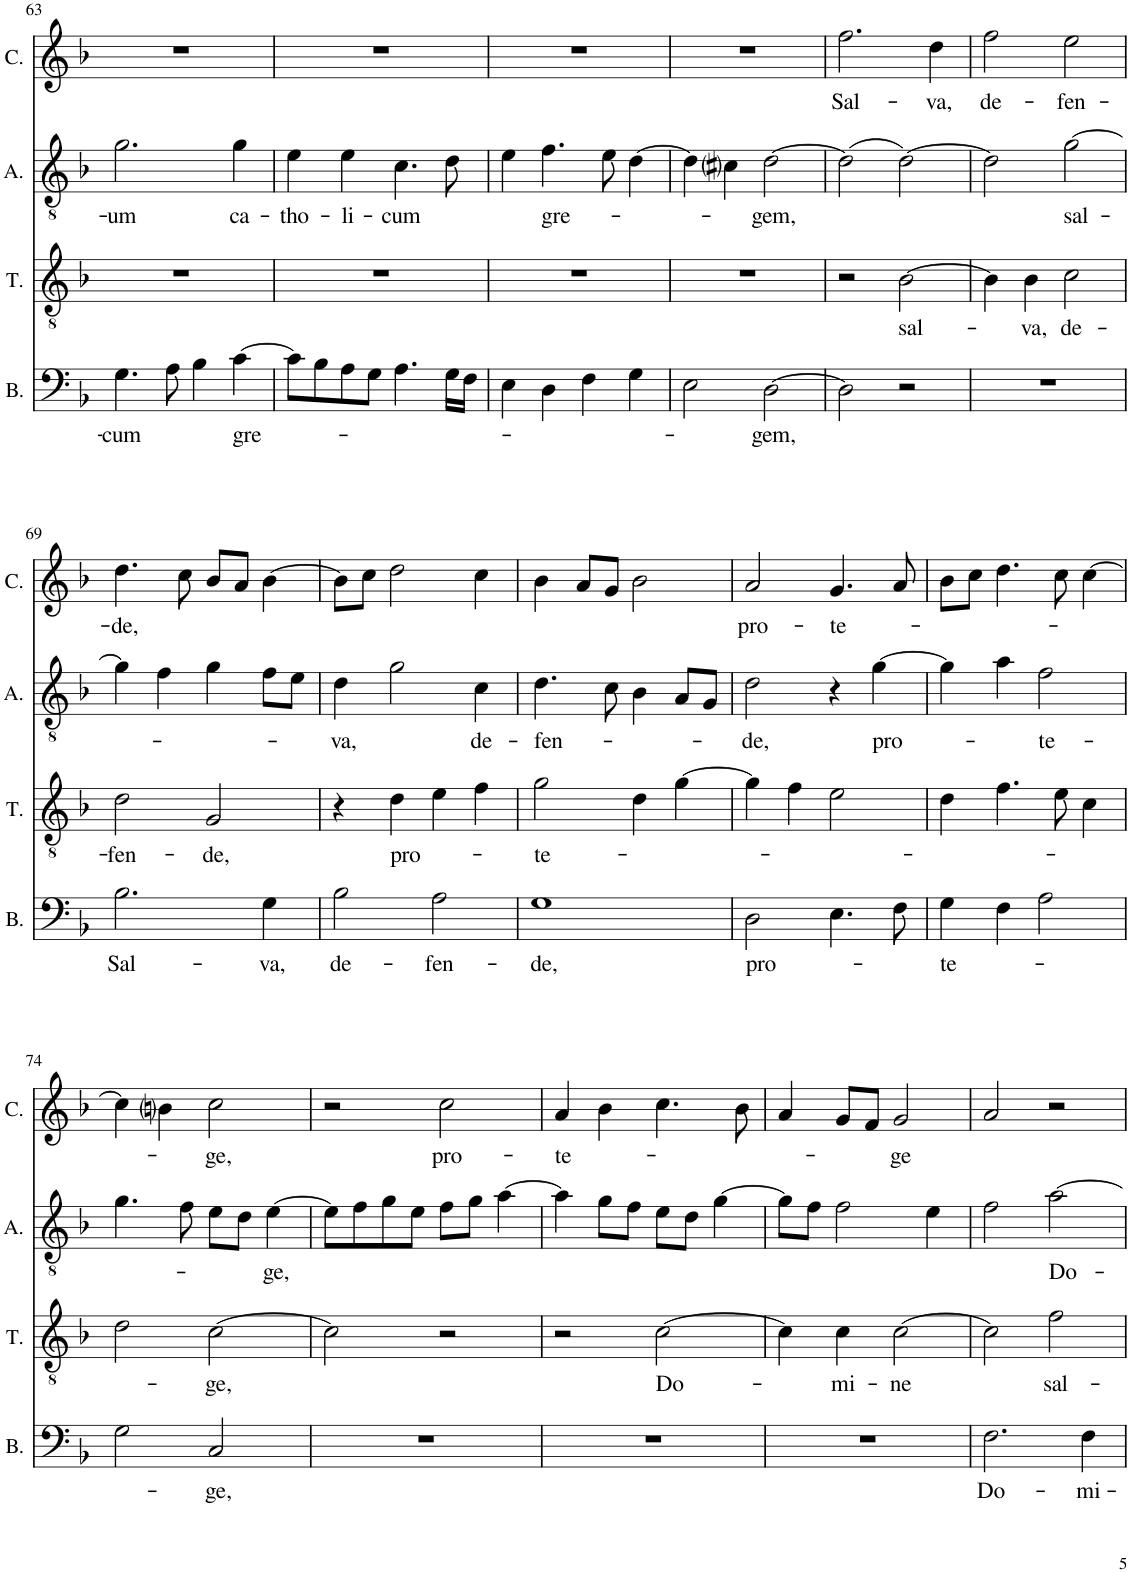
**kern	**text	**kern	**text	**kern	**text	**kern	**text
*part4	*part4	*part3	*part3	*part2	*part2	*part1	*part1
*staff4	*staff4	*staff3	*staff3	*staff2	*staff2	*staff1	*staff1
*I"Bassus	*	*I"Tenor	*	*I"Altus	*	*I"Cantus	*
*I'B.	*	*I'T.	*	*I'A.	*	*I'C.	*
!!LO:PB:g=z
*clefF4	*	*clefGv2	*	*clefGv2	*	*clefG2	*
*k[b-]	*	*k[b-]	*	*k[b-]	*	*k[b-]	*
*M2/2	*	*M2/2	*	*M2/2	*	*M2/2	*
*met(c|)	*	*met(c|)	*	*met(c|)	*	*met(c|)	*
=63	=63	=63	=63	=63	=63	=63	=63
!	!LO:LY:b	!	!	!	!LO:LY:b	!	!
4.G\	-cum	1r	.	2.g\	-um	1r	.
8A\	.	.	.	.	.	.	.
4B-\	.	.	.	.	.	.	.
!	!LO:LY:b	!	!	!	!LO:LY:b	!	!
[4c\	gre-	.	.	4g\	ca-	.	.
=64	=64	=64	=64	=64	=64	=64	=64
!	!	!	!	!	!LO:LY:b	!	!
8c\L]	.	1r	.	4e\	-tho-	1r	.
8B-\	.	.	.	.	.	.	.
!	!	!	!	!	!LO:LY:b	!	!
8A\	.	.	.	4e\	-li-	.	.
8G\J	.	.	.	.	.	.	.
!	!	!	!	!	!LO:LY:b	!	!
4.A\	.	.	.	4.c\	-cum	.	.
16G\LL	.	.	.	8d\	.	.	.
16F\JJ	.	.	.	.	.	.	.
=65	=65	=65	=65	=65	=65	=65	=65
4E\	.	1r	.	4e\	.	1r	.
!	!	!	!	!	!LO:LY:b	!	!
4D\	.	.	.	4.f\	gre-	.	.
4F\	.	.	.	.	.	.	.
.	.	.	.	8e\	.	.	.
4G\	.	.	.	[4d\	.	.	.
=66	=66	=66	=66	=66	=66	=66	=66
2E\	.	1r	.	4d\]	.	1r	.
.	.	.	.	4c#i\	.	.	.
!	!LO:LY:b	!	!	!	!LO:LY:b	!	!
[2D\	-gem,	.	.	[2d\	-gem,	.	.
=67	=67	=67	=67	=67	=67	=67	=67
!	!	!	!	!	!	!	!LO:LY:b
2D\]	.	2r	.	(2d\]	.	2.ff\	Sal-
!	!	!	!LO:LY:b	!	!	!	!
2r	.	[2B-\	sal-	[2d\)	.	.	.
!	!	!	!	!	!	!	!LO:LY:b
.	.	.	.	.	.	4dd\	-va,
=68	=68	=68	=68	=68	=68	=68	=68
!	!	!	!	!	!	!	!LO:LY:b
1r	.	4B-\]	.	2d\]	.	2ff\	de-
!	!	!	!LO:LY:b	!	!	!	!
.	.	4B-\	-va,	.	.	.	.
!	!	!	!LO:LY:b	!	!LO:LY:b	!	!LO:LY:b
.	.	2c\	de-	[2g\	sal-	2ee\	-fen-
!!LO:LB:g=z
=69	=69	=69	=69	=69	=69	=69	=69
!	!LO:LY:b	!	!LO:LY:b	!	!	!	!LO:LY:b
2.B-\	Sal-	2d\	-fen-	4g\]	.	4.dd\	-de,
.	.	.	.	4f\	.	.	.
.	.	.	.	.	.	8cc\	.
!	!	!	!LO:LY:b	!	!	!	!
.	.	2G/	-de,	4g\	.	8b-/L	.
.	.	.	.	.	.	8a/J	.
!	!LO:LY:b	!	!	!	!	!	!
4G\	-va,	.	.	8f\L	.	[4b-\	.
.	.	.	.	8e\J	.	.	.
=70	=70	=70	=70	=70	=70	=70	=70
!	!LO:LY:b	!	!	!	!LO:LY:b	!	!
2B-\	de-	4r	.	4d\	-va,	8b-\L]	.
.	.	.	.	.	.	8cc\J	.
!	!	!	!LO:LY:b	!	!	!	!
.	.	4d\	pro-	2g\	.	2dd\	.
!	!LO:LY:b	!	!	!	!	!	!
2A\	-fen-	4e\	.	.	.	.	.
!	!	!	!	!	!LO:LY:b	!	!
.	.	4f\	.	4c\	de-	4cc\	.
=71	=71	=71	=71	=71	=71	=71	=71
!	!LO:LY:b	!	!LO:LY:b	!	!LO:LY:b	!	!
1G	-de,	2g\	te-	4.d\	-fen-	4b-\	.
.	.	.	.	.	.	8a/L	.
.	.	.	.	8c\	.	8g/J	.
.	.	4d\	.	4B-\	.	2b-\	.
.	.	[4g\	.	8A/L	.	.	.
.	.	.	.	8G/J	.	.	.
=72	=72	=72	=72	=72	=72	=72	=72
!	!LO:LY:b	!	!	!	!LO:LY:b	!	!LO:LY:b
2D\	pro-	4g\]	.	2d\	-de,	2a/	pro-
.	.	4f\	.	.	.	.	.
!	!	!	!	!	!	!	!LO:LY:b
4.E\	.	2e\	.	4r	.	4.g/	-te-
!	!	!	!	!	!LO:LY:b	!	!
.	.	.	.	[4g\	pro-	.	.
8F\	.	.	.	.	.	8a/	.
=73	=73	=73	=73	=73	=73	=73	=73
!	!LO:LY:b	!	!	!	!	!	!
4G\	-te-	4d\	.	4g\]	.	8b-\L	.
.	.	.	.	.	.	8cc\J	.
4F\	.	4.f\	.	4a\	.	4.dd\	.
!	!	!	!	!	!LO:LY:b	!	!
2A\	.	.	.	2f\	-te-	.	.
.	.	8e\	.	.	.	8cc\	.
.	.	4c\	.	.	.	[4cc\	.
!!LO:LB:g=z
=74	=74	=74	=74	=74	=74	=74	=74
2G\	.	2d\	.	4.g\	.	4cc\]	.
.	.	.	.	.	.	4bni\	.
.	.	.	.	8f\	.	.	.
!	!LO:LY:b	!	!LO:LY:b	!	!	!	!LO:LY:b
2C/	-ge,	[2c\	-ge,	8e\L	.	2cc\	-ge,
.	.	.	.	8d\J	.	.	.
!	!	!	!	!	!LO:LY:b	!	!
.	.	.	.	[4e\	-ge,	.	.
=75	=75	=75	=75	=75	=75	=75	=75
1r	.	2c\]	.	8e\L]	.	2r	.
.	.	.	.	8f\	.	.	.
.	.	.	.	8g\	.	.	.
.	.	.	.	8e\J	.	.	.
!	!	!	!	!	!	!	!LO:LY:b
.	.	2r	.	8f\L	.	2cc\	pro-
.	.	.	.	8g\J	.	.	.
.	.	.	.	[4a\	.	.	.
=76	=76	=76	=76	=76	=76	=76	=76
!	!	!	!	!	!	!	!LO:LY:b
1r	.	2r	.	4a\]	.	4a/	-te-
.	.	.	.	8g\L	.	4b-\	.
.	.	.	.	8f\J	.	.	.
!	!	!	!LO:LY:b	!	!	!	!
.	.	[2c\	Do-	8e\L	.	4.cc\	.
.	.	.	.	8d\J	.	.	.
.	.	.	.	[4g\	.	.	.
.	.	.	.	.	.	8b-\	.
=77	=77	=77	=77	=77	=77	=77	=77
1r	.	4c\]	.	8g\L]	.	4a/	.
.	.	.	.	8f\J	.	.	.
!	!	!	!LO:LY:b	!	!	!	!
.	.	4c\	-mi-	2f\	.	8g/L	.
.	.	.	.	.	.	8f/J	.
!	!	!	!LO:LY:b	!	!	!	!LO:LY:b
.	.	[2c\	-ne	.	.	2g/	-ge
.	.	.	.	4e\	.	.	.
=78	=78	=78	=78	=78	=78	=78	=78
!	!LO:LY:b	!	!	!	!	!	!
2.F\	Do-	2c\]	.	2f\	.	2a/	.
!	!	!	!LO:LY:b	!	!LO:LY:b	!	!
.	.	2f\	sal-	[2a\	Do-	2r	.
!	!LO:LY:b	!	!	!	!	!	!
4F\	-mi-	.	.	.	.	.	.
=	=	=	=	=	=	=	=
*-	*-	*-	*-	*-	*-	*-	*-
